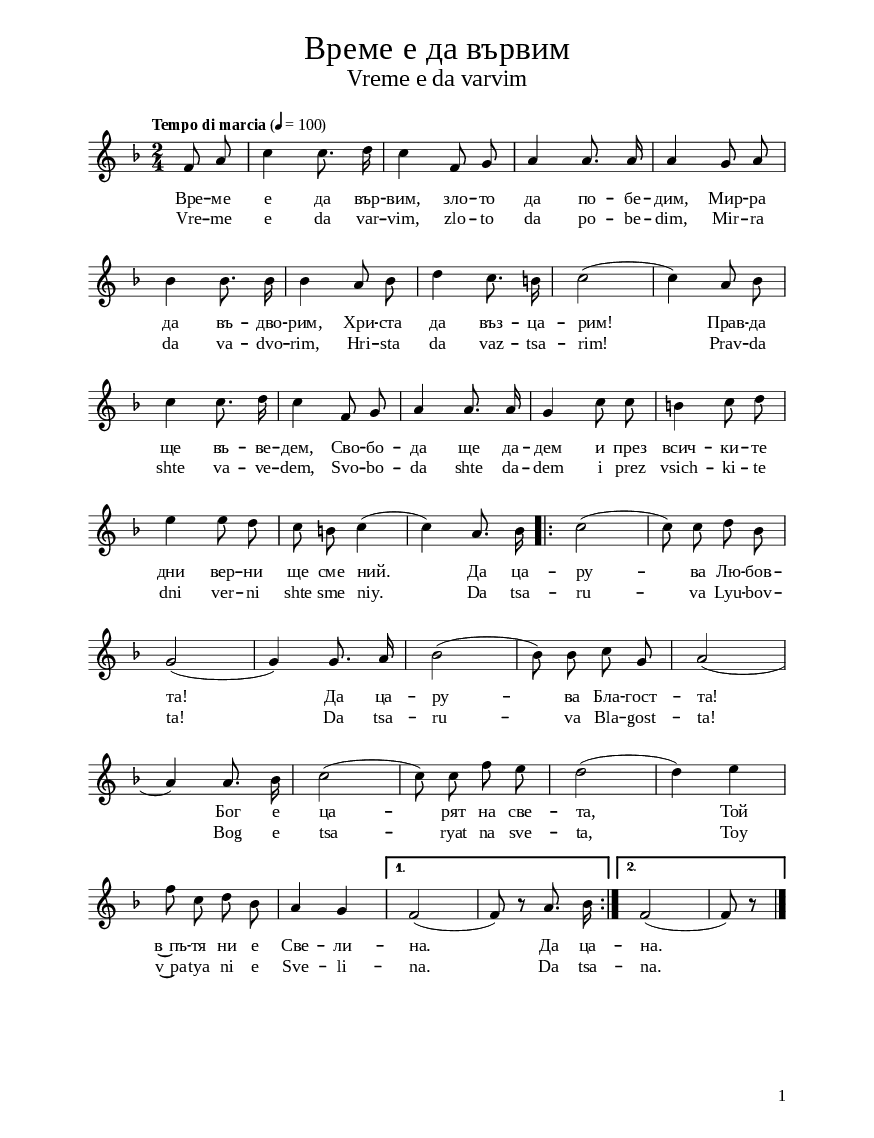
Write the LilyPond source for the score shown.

\version "2.24.0"

% include paper part and global functions
\include "include/globals.ily"

\bookpart {
  \include "include/bookpart-paper.ily"
  \score {
    \include "include/score-layout.ily"

    \new Voice \absolute  {
      \clef treble
      \key f \major
      \time 2/4
      \tempoFunc "Tempo di marcia" 4 "100"
      \autoBeamOff
      \autoBeamOff
      \partial 4

      f'8 a'8 | c''4 c''8. d''16 |  c''4 f'8 g'8 | a'4 a'8. a'16 | a'4 g'8 a'8  \break

      bes'4 bes'8. bes'16 | bes'4 a'8 bes'8 | d''4 c''8. b'16 | c''2 (| c''4) a'8 bes'8 | \break

      c''4 c''8. d''16 | c''4 f'8 g'8 | a'4 a'8. a'16 | g'4 c''8 c''8 | b'4 c''8 d''8| \break


      e''4 e''8 d''8 | c''8 b'8 c''4 (| c''4) a'8. bes'16 | \repeat volta 2 {
        c''2 (| c''8) c''8 d''8 bes'8  |\break

        g'2 (| g'4 ) g'8. a'16| bes'2 ( |  bes'8 ) bes'8 c''8 g'8|   a'2 ( | \break

        a'4 ) a'8. bes'16| c''2 ( | c''8 ) c''8 f''8 e''8 | d''2 (|d''4 ) e''4 \break

        f''8 c''8 d''8 bes'8 | a'4 g'4 |
      } \alternative { { f'2 ( | f'8 ) r8 a'8. bes'16 | } { f'2 (| f' 8 ) r8 \bar "|." \break } }

    }

    \addlyrics {
      Вре -- ме е да вър -- вим, зло -- то да по -- бе -- дим, Мир -- ра
      да въ -- дво -- рим, Хри -- ста да въз -- ца -- рим!  Прав -- да
      ще въ -- ве -- дем, Сво -- бо -- да ще да -- дем и през всич -- ки -- те
      дни вер -- ни ще сме ний. Да ца -- ру -- ва Лю -- бов -- та!
      Да ца -- ру -- ва Бла -- гост -- та!
      Бог е ца -- рят на све -- та, Той в~пъ -- тя ни е Све -- ли -- на. Да ца -- на.
    }
    \addlyrics {
      Vre -- me e da var -- vim, zlo -- to da po -- be -- dim, Mir -- ra
      da va -- dvo -- rim, Hri -- sta da vaz -- tsa -- rim!  Prav -- da
      shte va -- ve -- dem, Svo -- bo -- da shte da -- dem i prez vsich -- ki -- te
      dni ver -- ni shte sme niy. Da tsa -- ru -- va Lyu -- bov -- ta!
      Da tsa -- ru -- va Bla -- gost -- ta!
      Bog e tsa -- ryat na sve -- ta, Toy v~pa -- tya ni e Sve -- li -- na. Da tsa -- na.
    }

    \header {
      title = \titleFunc "Време е да вървим" "Vreme e da varvim"
    }

    \midi{}

  } % score

  \pageBreak

  \markup \fontsize #bgCoupletFontSize {
    \hspace #1
    \override #`(baseline-skip . ,bgCoupletBaselineSkip)
    \column {
      \line { 1. Време е да вървим, }
      \line {   "   " злото да победим, }
      \line {   "   " Мира да въдворим, }
      \line {   "   " Христа да възцарим! }
      \line {   "   " Правда ще въведем, }
      \line {   "   " Свобода ще дадем, }
      \line {   "   " и през всичките дни }
      \line {   "   " верни ще сме ний. }

      \line { " " }
      \line { "   " \italic {Припев:} }
      \line {  "   " Да царува Любовта! }
      \line {   "   " Да царува Благостта! }
      \line {   "   " Бог е царят на света, }
      \line {   "   " Той в пътя ни е Светлина. }

      \line { " " }
      \line { 2. Бързо да полетим, }
      \line {   "   " мощно да възтръбим, }
      \line {   "   " Радост да възвестим,  }
      \line {   "   " Вяра да съживим! }
      \line {  "   " Ще огрей пак света }
      \line {   "   " в първата красота, }
      \line {   "   " Свобода, Мир и ред  }
      \line {   "   " ще владеят вред. }

      \line { "   " \italic {Припев ... } }
    }

    \hspace #5
    \override #`(baseline-skip . ,bgCoupletBaselineSkip)
    \column {
      \line { 1. Vreme e da varvim, }
      \line {   "   " zloto da pobedim, }
      \line {   "   " Mira da vadvorim, }
      \line {   "   " Hrista da vaztsarim! }
      \line {   "   " Pravda shte vavedem, }
      \line {   "   " Svoboda shte dadem, }
      \line {   "   " i prez vsichkite dni }
      \line {   "   " verni shte sme niy. }

      \line { " " }
      \line { "   " \italic {Refrain:} }
      \line {  "   " Da tsaruva Lyubovta! }
      \line {   "   " Da tsaruva Blagostta! }
      \line {   "   " Bog e tsaryat na sveta, }
      \line {   "   " Toy v patya ni e Svetlina. }

      \line { " " }
      \line { 2. Barzo da poletim, }
      \line {   "   " moshtno da vaztrabim, }
      \line {   "   " Radost da vazvestim,  }
      \line {   "   " vyara da sazhivim! }
      \line {  "   " Shte ogrey pak sveta }
      \line {   "   " v parvata krasota, }
      \line {   "   " Svoboda, Mir i red  }
      \line {   "   " shte vladeyat vred. }

      \line { "   " \italic {Refrain ...} }
    } %column
  } % markup

  \markup \empty-two
  % include foreign translation(s) of the song
  \version "2.24.0"

\markup \fill-line { \fontsize #deTitleFontSize "Es ist Zeit, dass wir gehen" }
\markup \null
\markup \fontsize #deCoupletFontSize {
  \hspace #-1
  \override #`(baseline-skip . ,deCoupletBaselineSkip)

  \column {

    \line { 1. Es ist Zeit, dass wir gehen, }

    \line { "   "dass wir das Böse besiegen, }

    \line { "   "dass wir den Frieden wiederherstellen,}

    \line { "   "dass wir Christus herrschen lassen! }

    \line { "   "Gerechtigkeit werden wir einführen, }

    \line { "   "Freiheit werden wir geben, }

    \line { "   "und in allen Tagen}

    \line { "   "werden wir treu sein.}
    \line { "   " }

    \line { "   " \italic { Refrain :}  }

    \line { "   "Möge die Liebe herrschen }

    \line { "   "möge die Güte herrschen!}

    \line { "   "Gott ist der König der Welt; }

    \line { "   "Er ist das Licht auf unserem Weg.}
    \line { "   " }


  }

  \hspace #2

  \override #`(baseline-skip . ,deCoupletBaselineSkip)
  \column {

    \line { 2. "" Lasst uns schnell losfliegen }

    \line { "   "mächtig posaunen, }

    \line { "   "lasst uns die Freude verkünden,}

    \line { "   "den Glauben wiederbeleben!}

    \line { "   "Die Welt wird wieder beschienen werden, }

    \line { "   "in der ersten Schönheit, }

    \line { "   "Freiheit, Frieden und Ordnung}

    \line { "   " werden überall walten!}
    \line { "   " }

    \line { "   " \italic { Refrain ... }  }

  }
}


} % bookpart
